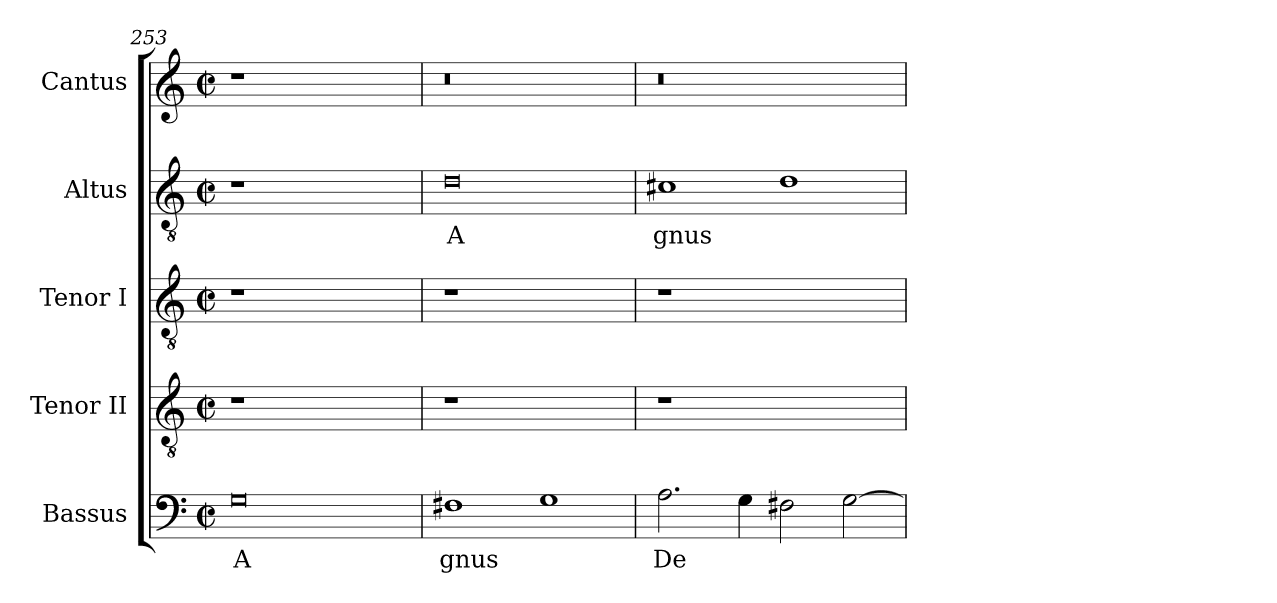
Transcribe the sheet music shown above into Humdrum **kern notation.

**kern	**text	**kern	**kern	**kern	**text	**kern
*part5	*part5	*part4	*part3	*part2	*part2	*part1
*staff5	*staff5	*staff4	*staff3	*staff2	*staff2	*staff1
*I"Bassus	*	*I"Tenor II	*I"Tenor I	*I"Altus	*	*I"Cantus
*I'B	*	*I'T II	*I'T I	*I'A	*	*I'C
!!LO:PB:g=z
*clefF4	*	*clefGv2	*clefGv2	*clefGv2	*	*clefG2
*k[]	*	*k[]	*k[]	*k[]	*	*k[]
*C:	*	*C:	*C:	*C:	*	*C:
*M2/2	*	*M2/2	*M2/2	*M2/2	*	*M2/2
*met(c|)	*	*met(c|)	*met(c|)	*met(c|)	*	*met(c|)
=253	=253	=253	=253	=253	=253	=253
!	!LO:LY:b:cj	!	!	!	!	!
0G	A	1r	1r	1r	.	1r
.	.	1ryy	1ryy	1ryy	.	1ryy
=254	=254	=254	=254	=254	=254	=254
!	!LO:LY:b:cj	!	!	!	!LO:LY:b:cj	!
1F#X	gnus	1r	1r	0d	A	0r
!	!LO:LY:b:cj	!	!	!	!	!
1G	.	1ryy	1ryy	.	.	.
=255	=255	=255	=255	=255	=255	=255
!	!LO:LY:b:cj	!	!	!	!LO:LY:b:cj	!
2.A\	De	1r	1r	1c#X	gnus	0r
!	!LO:LY:b:cj	!	!	!	!	!
4G\	.	.	.	.	.	.
!	!LO:LY:b:cj	!	!	!	!LO:LY:b:cj	!
2F#X\	.	1ryy	1ryy	1d	.	.
!	!LO:LY:b:cj	!	!	!	!	!
[>2G\	.	.	.	.	.	.
=	=	=	=	=	=	=
*-	*-	*-	*-	*-	*-	*-
